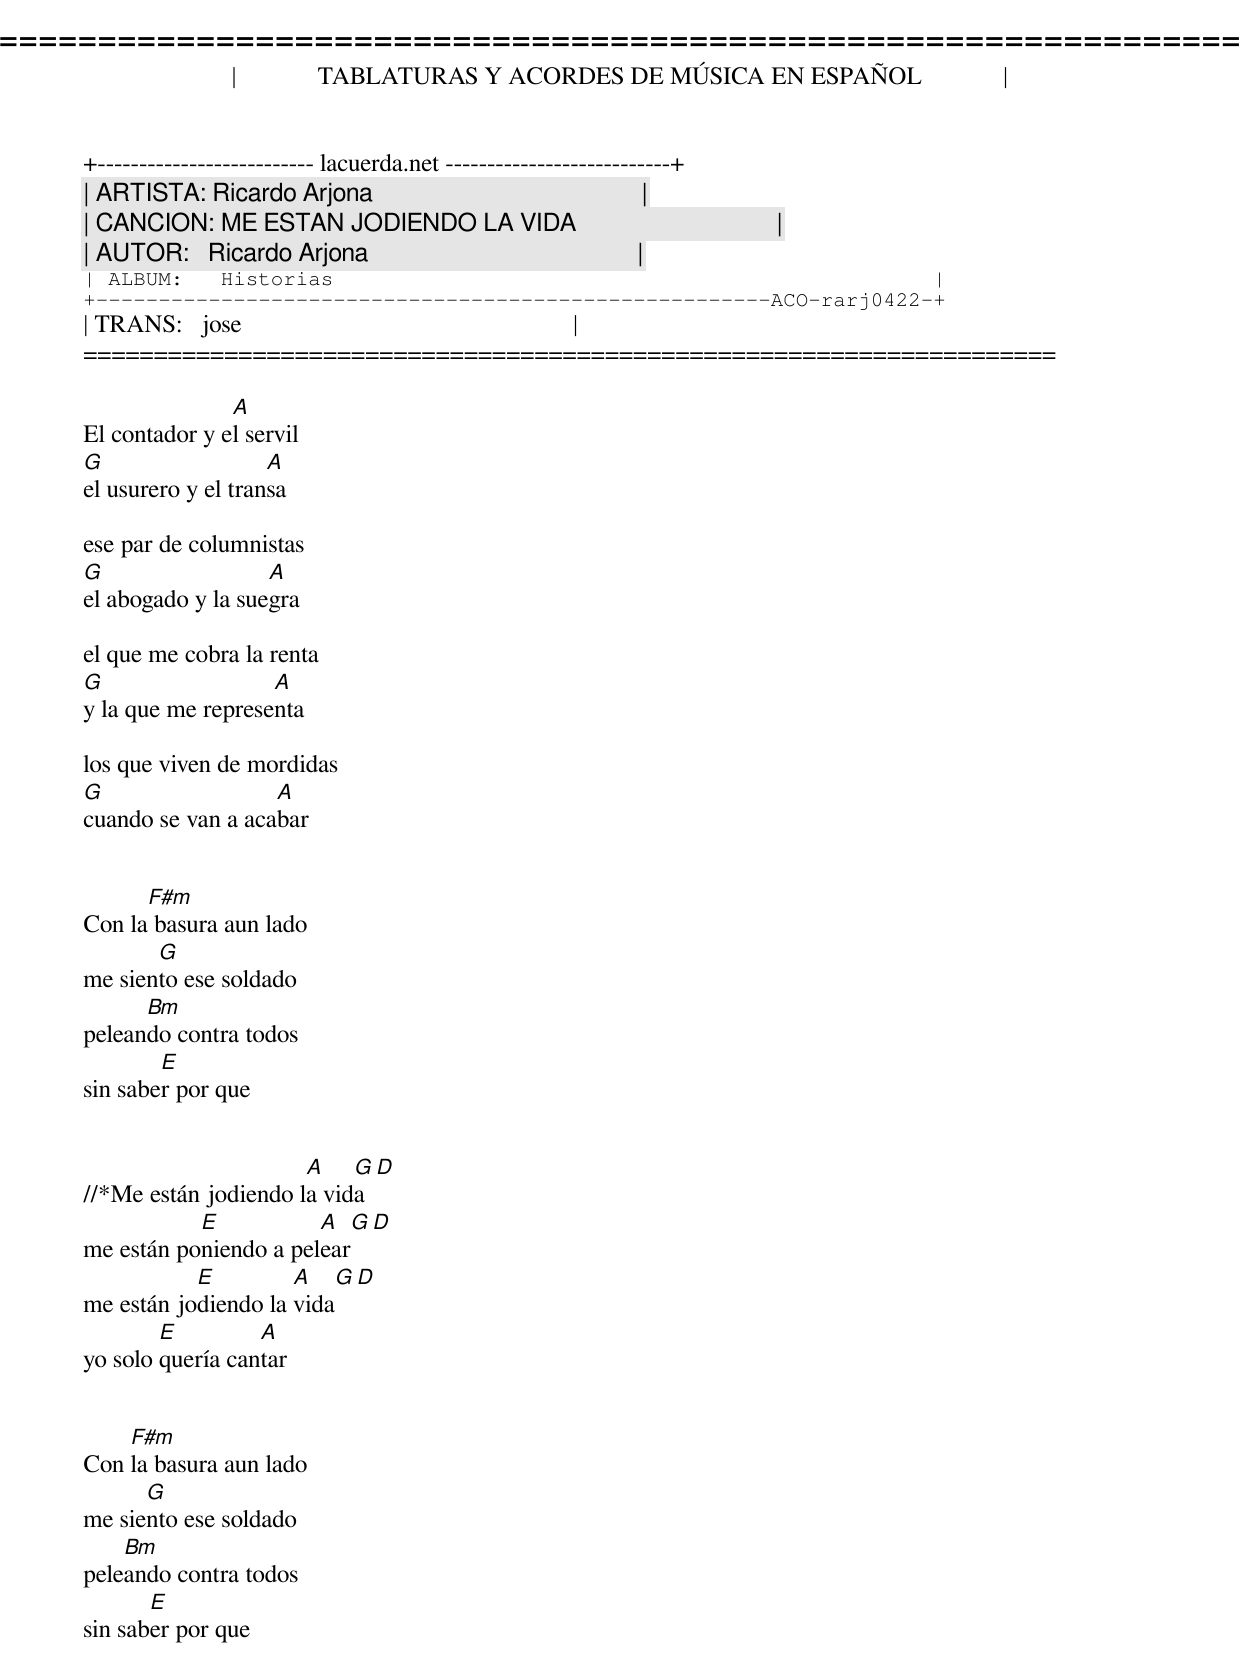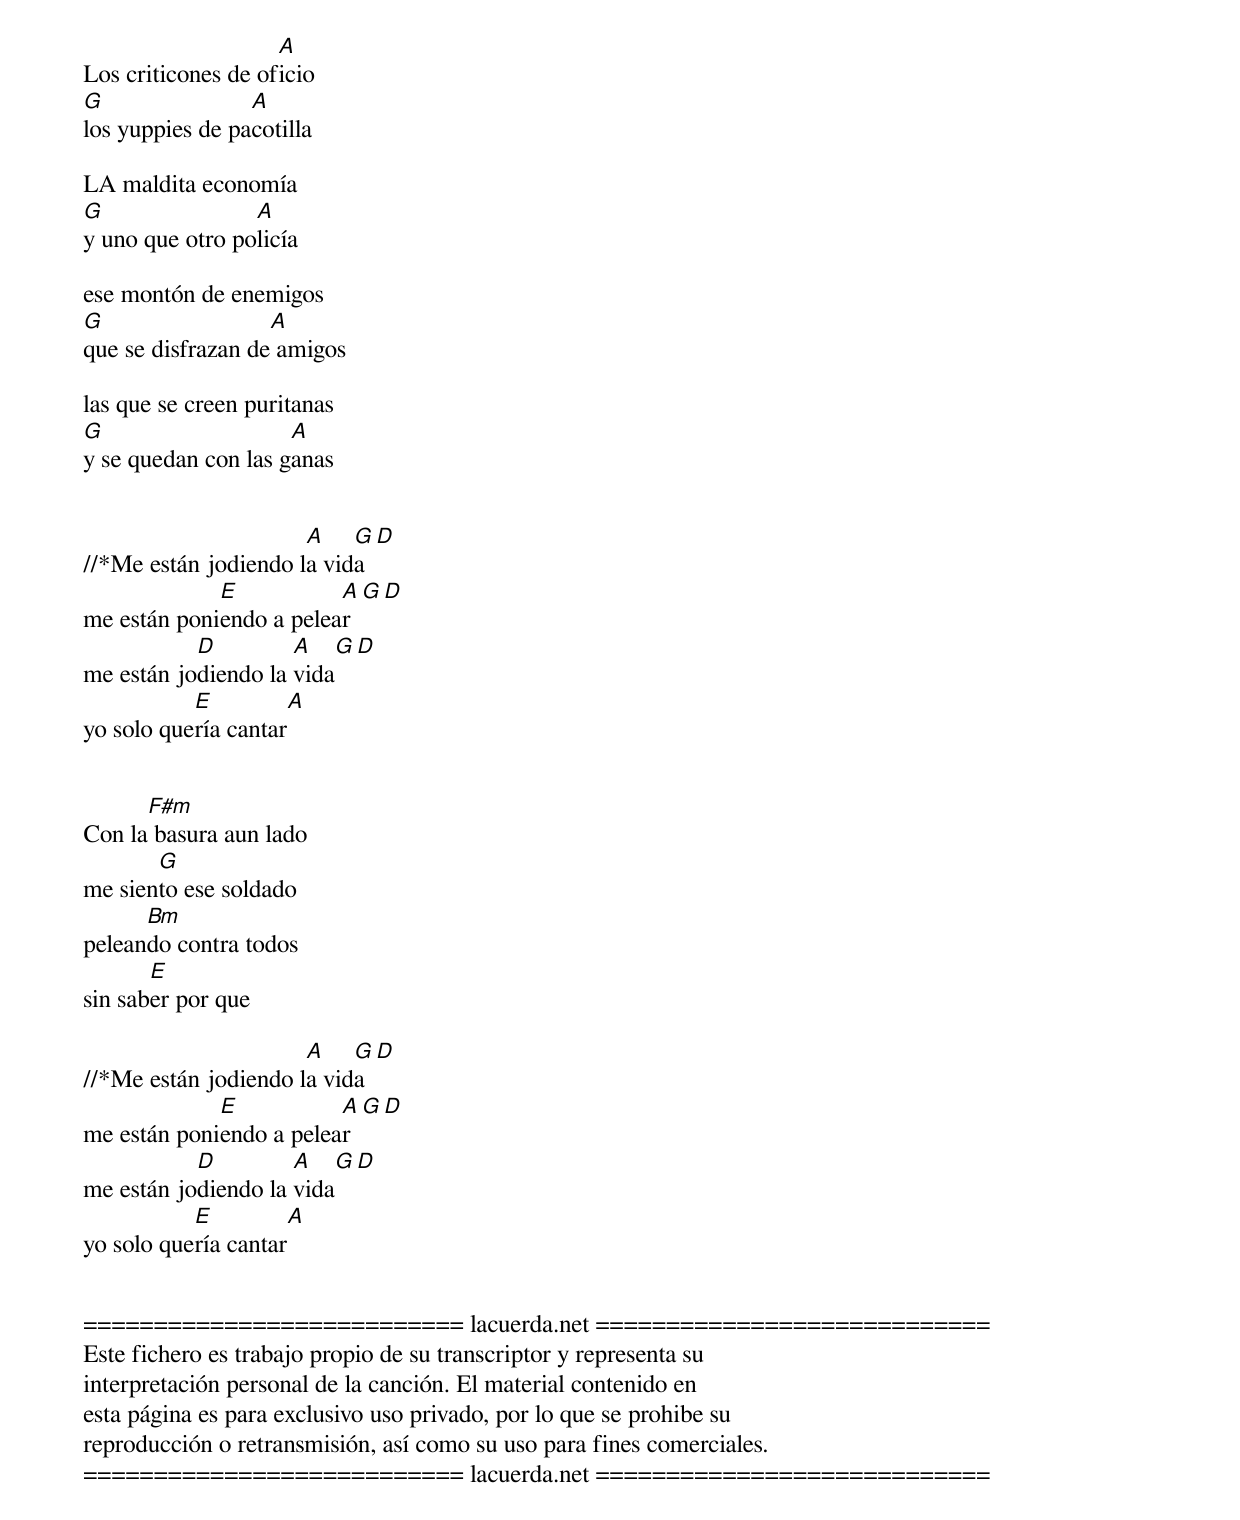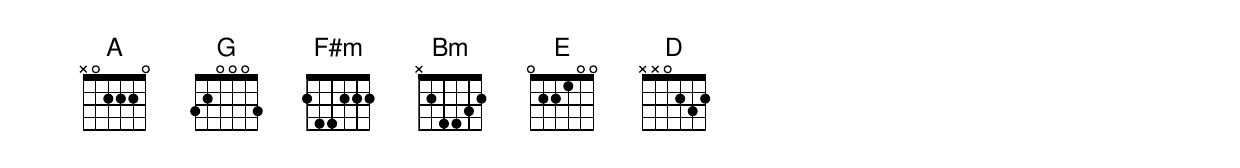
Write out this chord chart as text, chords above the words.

=====================================================================
|             TABLATURAS Y ACORDES DE MÚSICA EN ESPAÑOL             |
+-------------------------- lacuerda.net ---------------------------+
| ARTISTA: Ricardo Arjona                                           |
| CANCION: ME ESTAN JODIENDO LA VIDA                                |
| AUTOR:   Ricardo Arjona                                           |
| ALBUM:   Historias                                                |
+------------------------------------------------------ACO-rarj0422-+
| TRANS:   jose                                                     |
=====================================================================

               A
El contador y el servil
G                   A
el usurero y el transa

ese par de columnistas
G                  A
el abogado y la suegra

el que me cobra la renta
G                  A
y la que me representa

los que viven de mordidas
G                  A
cuando se van a acabar


      F#m
Con la basura aun lado
       G
me siento ese soldado
      Bm
peleando contra todos
        E
sin saber por que


                      A    G  D
//*Me están jodiendo la vida
           E           A   G  D
me están poniendo a pelear
           E         A    G   D
me están jodiendo la vida
        E         A
yo solo quería cantar


    F#m
Con la basura aun lado
      G
me siento ese soldado
    Bm
peleando contra todos
       E
sin saber por que


                    A
Los criticones de oficio
G                A
los yuppies de pacotilla

LA maldita economía
G                A
y uno que otro policía

ese montón de enemigos
G                  A
que se disfrazan de amigos

las que se creen puritanas
G                    A
y se quedan con las ganas


                      A    G  D
//*Me están jodiendo la vida
             E           A   G  D
me están poniendo a pelear
           D         A    G   D
me están jodiendo la vida
           E         A
yo solo quería cantar


      F#m
Con la basura aun lado
       G
me siento ese soldado
      Bm
peleando contra todos
       E
sin saber por que

                      A    G  D
//*Me están jodiendo la vida
             E           A   G  D
me están poniendo a pelear
           D         A    G   D
me están jodiendo la vida
           E         A
yo solo quería cantar


=========================== lacuerda.net ============================
Este fichero es trabajo propio de su transcriptor y representa su
interpretación personal de la canción. El material contenido en
esta página es para exclusivo uso privado, por lo que se prohibe su
reproducción o retransmisión, así como su uso para fines comerciales.
=========================== lacuerda.net ============================
